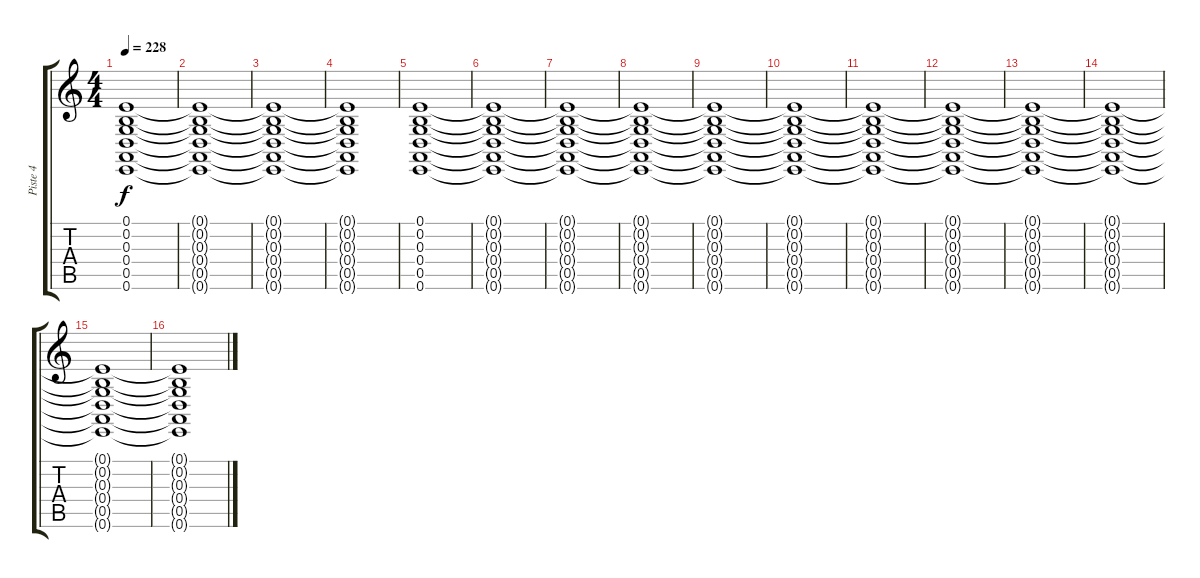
\track ("Piste 4" "Piste 4") {instrument fx6goblins}
\staff {score tabs}
\tuning (E4 B3 G3 D3 A2 E2) {hide}
\ts (4 4)
\tempo 228
\clef g2
\ks c
(0.1{t} 0.2{t} 0.3{t} 0.4{t} 0.5{t} 0.6{t}).1{dy f} |
(0.1{t} 0.2{t} 0.3{t} 0.4{t} 0.5{t} 0.6{t}).1 |
(0.1{t} 0.2{t} 0.3{t} 0.4{t} 0.5{t} 0.6{t}).1 |
(0.1{t} 0.2{t} 0.3{t} 0.4{t} 0.5{t} 0.6{t}).1 |
(0.1 0.2 0.3 0.4 0.5 0.6).1 |
(0.1{t} 0.2{t} 0.3{t} 0.4{t} 0.5{t} 0.6{t}).1 |
(0.1{t} 0.2{t} 0.3{t} 0.4{t} 0.5{t} 0.6{t}).1 |
(0.1{t} 0.2{t} 0.3{t} 0.4{t} 0.5{t} 0.6{t}).1 |
(0.1{t} 0.2{t} 0.3{t} 0.4{t} 0.5{t} 0.6{t}).1 |
(0.1{t} 0.2{t} 0.3{t} 0.4{t} 0.5{t} 0.6{t}).1 |
(0.1{t} 0.2{t} 0.3{t} 0.4{t} 0.5{t} 0.6{t}).1 |
(0.1{t} 0.2{t} 0.3{t} 0.4{t} 0.5{t} 0.6{t}).1 |
(0.1{t} 0.2{t} 0.3{t} 0.4{t} 0.5{t} 0.6{t}).1 |
(0.1{t} 0.2{t} 0.3{t} 0.4{t} 0.5{t} 0.6{t}).1 |
(0.1{t} 0.2{t} 0.3{t} 0.4{t} 0.5{t} 0.6{t}).1 |
(0.1{t} 0.2{t} 0.3{t} 0.4{t} 0.5{t} 0.6{t}).1
